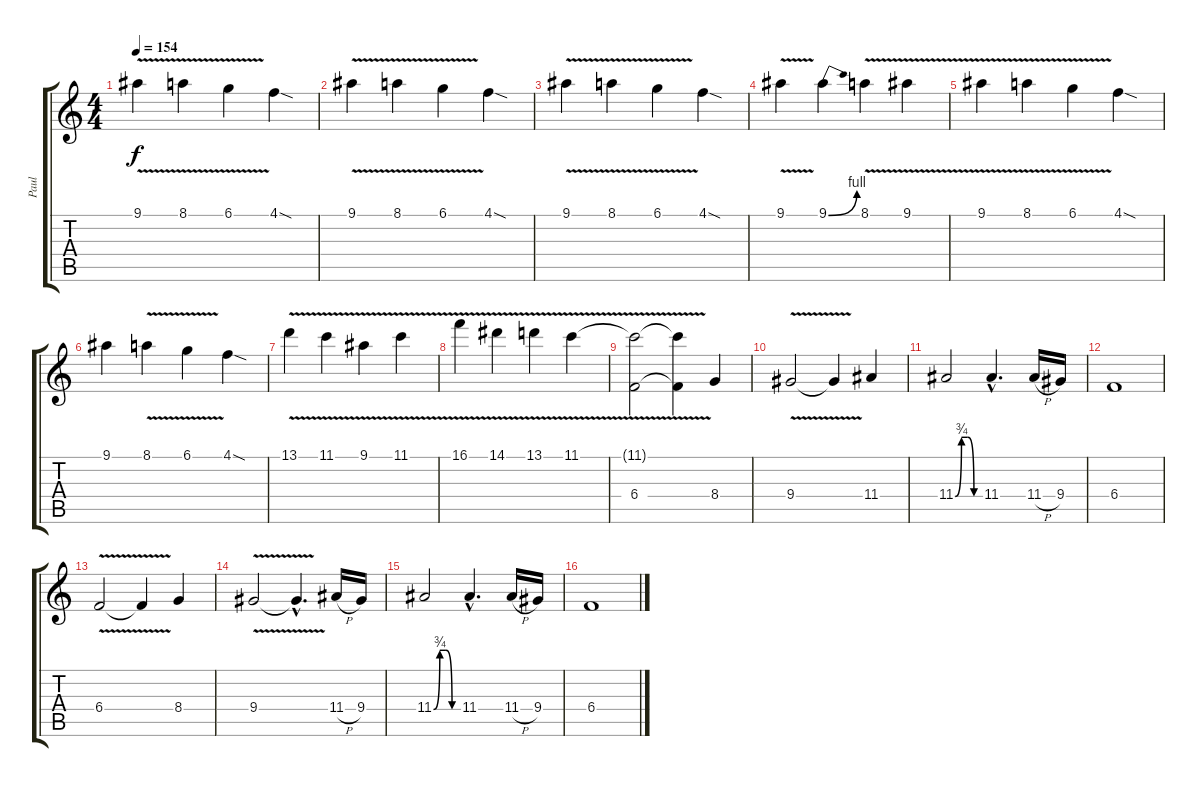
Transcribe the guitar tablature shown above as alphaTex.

\track ("Paul" "Paul") {instrument distortionguitar}
\staff {score tabs}
\tuning (Db4 Ab3 E3 B2 Gb2 Db2) {hide}
\ts (4 4)
\tempo 154
\clef g2
\ks c
9.1{v}.4{dy f} 8.1{v}.4 6.1{v}.4 4.1{sod}.4 |
9.1{v}.4 8.1{v}.4 6.1{v}.4 4.1{sod}.4 |
9.1{v}.4 8.1{v}.4 6.1{v}.4 4.1{sod}.4 |
9.1{v}.4 9.1{be (bend 0 0 60 4)}.4 8.1{v}.4 9.1{v}.4 |
9.1{v}.4 8.1{v}.4 6.1{v}.4 4.1{sod}.4 |
9.1.4 8.1{v}.4 6.1{v}.4 4.1{sod}.4 |
13.1{v}.4 11.1{v}.4 9.1{v}.4 11.1{v}.4 |
16.1{v}.4 14.1{v}.4 13.1{v}.4 11.1{v}.4 |
(11.1{t} 6.4{v}).2 (11.1{t} 6.4{t}).4 8.4.4 |
9.4{v}.2 9.4{t}.4 11.4.4 |
11.4{be (custom 0 0 15 3 30 3 45 0 60 0)}.2 11.4{hac}.4{d} 11.4{h}.16 9.4.16 |
6.4.1 |
6.4{v}.2 6.4{t}.4 8.4.4 |
9.4{v}.2 9.4{hac t}.4{d} 11.4{h}.16 9.4.16 |
11.4{be (custom 0 0 15 3 30 3 45 0 60 0)}.2 11.4{hac}.4{d} 11.4{h}.16 9.4.16 |
6.4.1
